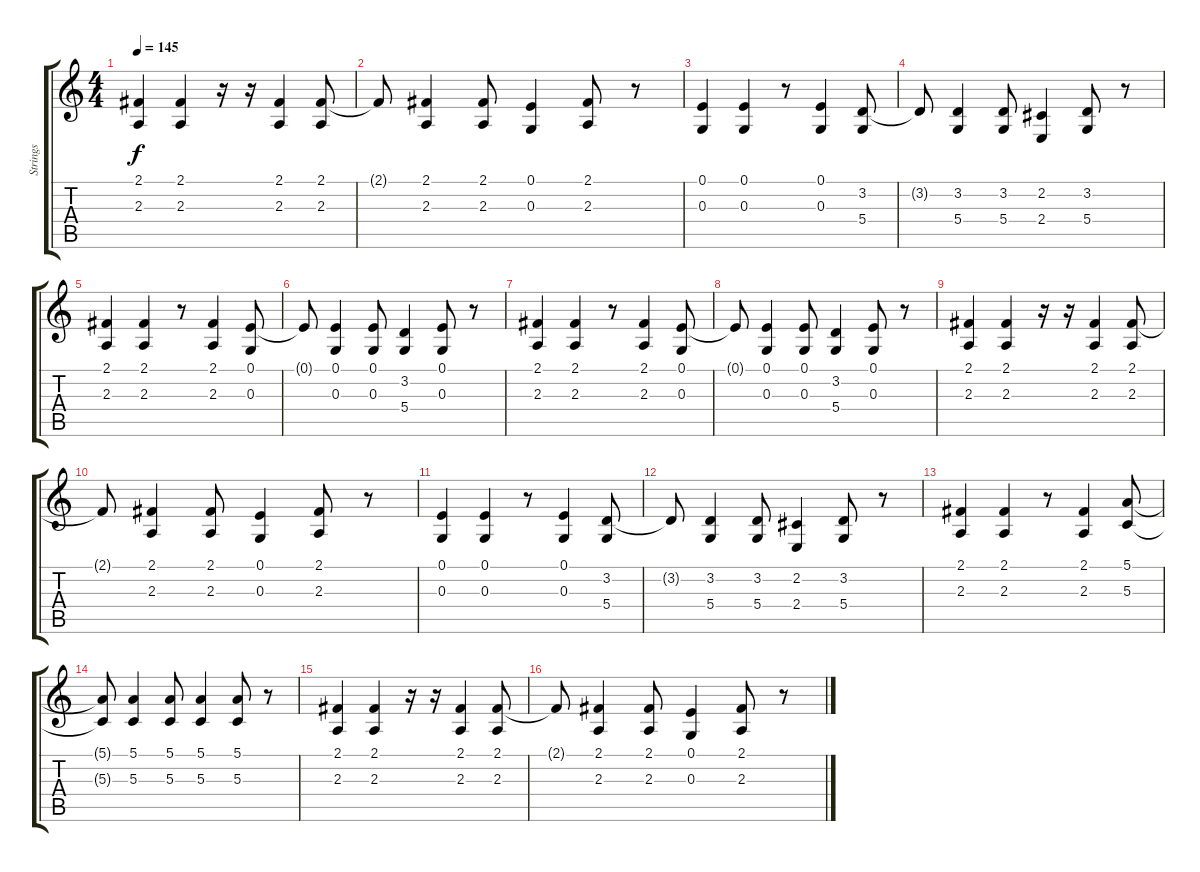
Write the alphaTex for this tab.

\track ("Strings" "Strings") {instrument synthstrings2}
\staff {score tabs}
\tuning (E4 B3 G3 D3 A2 E2) {hide}
\ts (4 4)
\tempo 145
\clef g2
\ks c
(2.1 2.3).4{dy f} (2.1 2.3).4 r.16 r.16 (2.1 2.3).4 (2.1 2.3).8 |
2.1{t}.8 (2.1 2.3).4 (2.1 2.3).8 (0.1 0.3).4 (2.1 2.3).8 r.8 |
(0.1 0.3).4 (0.1 0.3).4 r.8 (0.1 0.3).4 (3.2 5.4).8 |
3.2{t}.8 (3.2 5.4).4 (3.2 5.4).8 (2.2 2.4).4 (3.2 5.4).8 r.8 |
(2.1 2.3).4 (2.1 2.3).4 r.8 (2.1 2.3).4 (0.1 0.3).8 |
0.1{t}.8 (0.1 0.3).4 (0.1 0.3).8 (3.2 5.4).4 (0.1 0.3).8 r.8 |
(2.1 2.3).4 (2.1 2.3).4 r.8 (2.1 2.3).4 (0.1 0.3).8 |
0.1{t}.8 (0.1 0.3).4 (0.1 0.3).8 (3.2 5.4).4 (0.1 0.3).8 r.8 |
(2.1 2.3).4 (2.1 2.3).4 r.16 r.16 (2.1 2.3).4 (2.1 2.3).8 |
2.1{t}.8 (2.1 2.3).4 (2.1 2.3).8 (0.1 0.3).4 (2.1 2.3).8 r.8 |
(0.1 0.3).4 (0.1 0.3).4 r.8 (0.1 0.3).4 (3.2 5.4).8 |
3.2{t}.8 (3.2 5.4).4 (3.2 5.4).8 (2.2 2.4).4 (3.2 5.4).8 r.8 |
(2.1 2.3).4 (2.1 2.3).4 r.8 (2.1 2.3).4 (5.1 5.3).8 |
(5.1{t} 5.3{t}).8 (5.1 5.3).4 (5.1 5.3).8 (5.1 5.3).4 (5.1 5.3).8 r.8 |
(2.1 2.3).4 (2.1 2.3).4 r.16 r.16 (2.1 2.3).4 (2.1 2.3).8 |
2.1{t}.8 (2.1 2.3).4 (2.1 2.3).8 (0.1 0.3).4 (2.1 2.3).8 r.8
